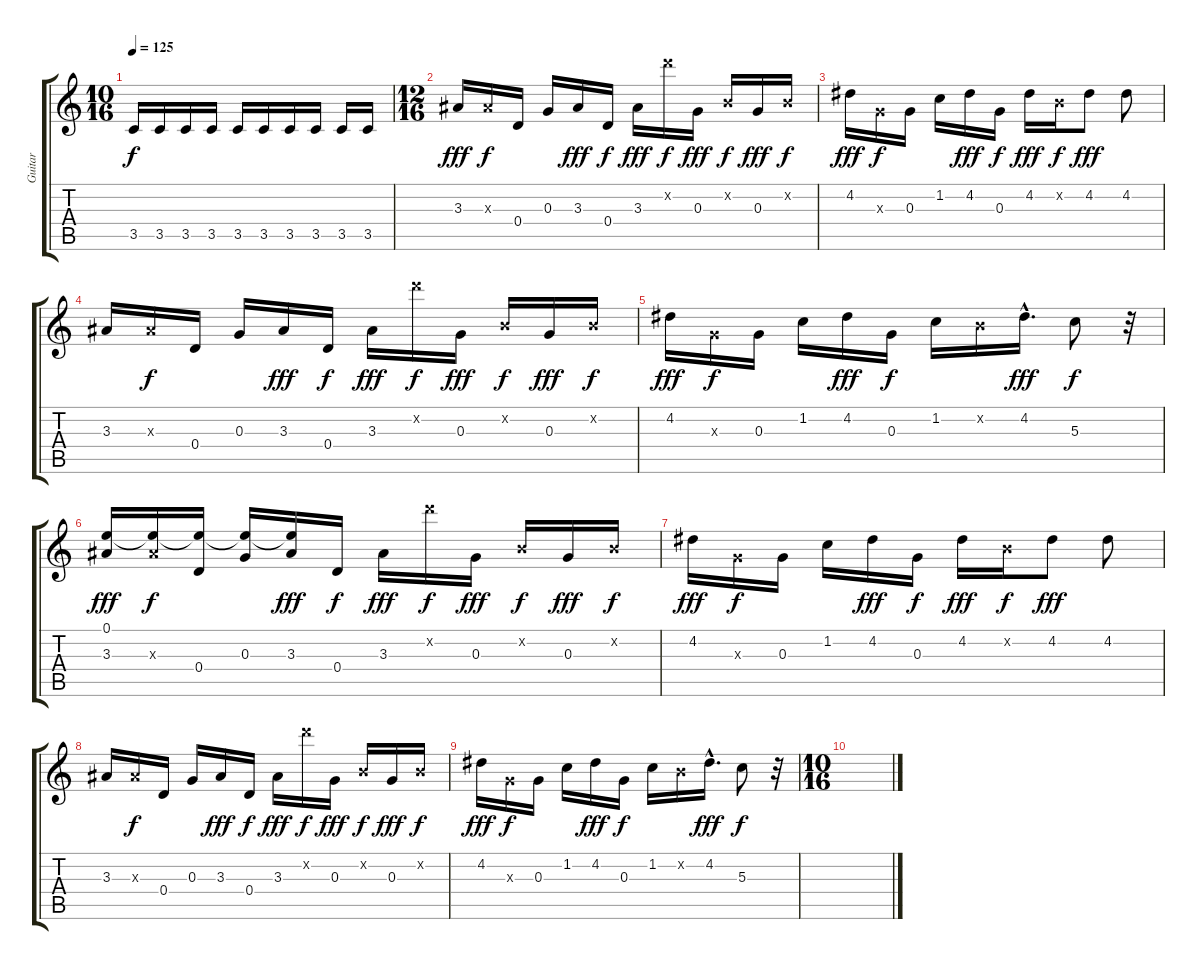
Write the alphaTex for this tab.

\track ("Guitar" "Guitar") {instrument distortionguitar}
\staff {score tabs}
\tuning (E4 B3 G3 D3 A2 E2) {hide}
\ts (10 16)
\tempo 125
\clef g2
\ks c
3.5.16{dy f} 3.5.16 3.5.16 3.5.16 3.5.16 3.5.16 3.5.16 3.5.16 3.5.16 3.5.16 |
\ts (12 16)
3.3.16{dy fff} 3.3{x}.16{dy f} 0.4.16 0.3.16 3.3.16{dy fff} 0.4.16{dy f} 3.3.16{dy fff} 15.2{x}.16{dy f} 0.3.16{dy fff} 0.2{x}.16{dy f} 0.3.16{dy fff} 0.2{x}.16{dy f} |
4.2.16{dy fff} 0.3{x}.16{dy f} 0.3.16 1.2.16 4.2.16{dy fff} 0.3.16{dy f} 4.2.16{dy fff} 0.2{x}.16{dy f} 4.2.8{dy fff} 4.2.8 |
3.3.16 3.3{x}.16{dy f} 0.4.16 0.3.16 3.3.16{dy fff} 0.4.16{dy f} 3.3.16{dy fff} 15.2{x}.16{dy f} 0.3.16{dy fff} 0.2{x}.16{dy f} 0.3.16{dy fff} 0.2{x}.16{dy f} |
4.2.16{dy fff} 0.3{x}.16{dy f} 0.3.16 1.2.16 4.2.16{dy fff} 0.3.16{dy f} 1.2.16 0.2{x}.16 4.2{hac}.16{d dy fff} 5.3.8{dy f} r.32 |
(0.1 3.3).16{dy fff} (0.1{t} 3.3{x}).16{dy f} (0.1{t} 0.4).16 (0.1{t} 0.3).16 (0.1{t} 3.3).16{dy fff} 0.4.16{dy f} 3.3.16{dy fff} 15.2{x}.16{dy f} 0.3.16{dy fff} 0.2{x}.16{dy f} 0.3.16{dy fff} 0.2{x}.16{dy f} |
4.2.16{dy fff} 0.3{x}.16{dy f} 0.3.16 1.2.16 4.2.16{dy fff} 0.3.16{dy f} 4.2.16{dy fff} 0.2{x}.16{dy f} 4.2.8{dy fff} 4.2.8 |
3.3.16 3.3{x}.16{dy f} 0.4.16 0.3.16 3.3.16{dy fff} 0.4.16{dy f} 3.3.16{dy fff} 15.2{x}.16{dy f} 0.3.16{dy fff} 0.2{x}.16{dy f} 0.3.16{dy fff} 0.2{x}.16{dy f} |
4.2.16{dy fff} 0.3{x}.16{dy f} 0.3.16 1.2.16 4.2.16{dy fff} 0.3.16{dy f} 1.2.16 0.2{x}.16 4.2{hac}.16{d dy fff} 5.3.8{dy f} r.32 |
\ts (10 16)
